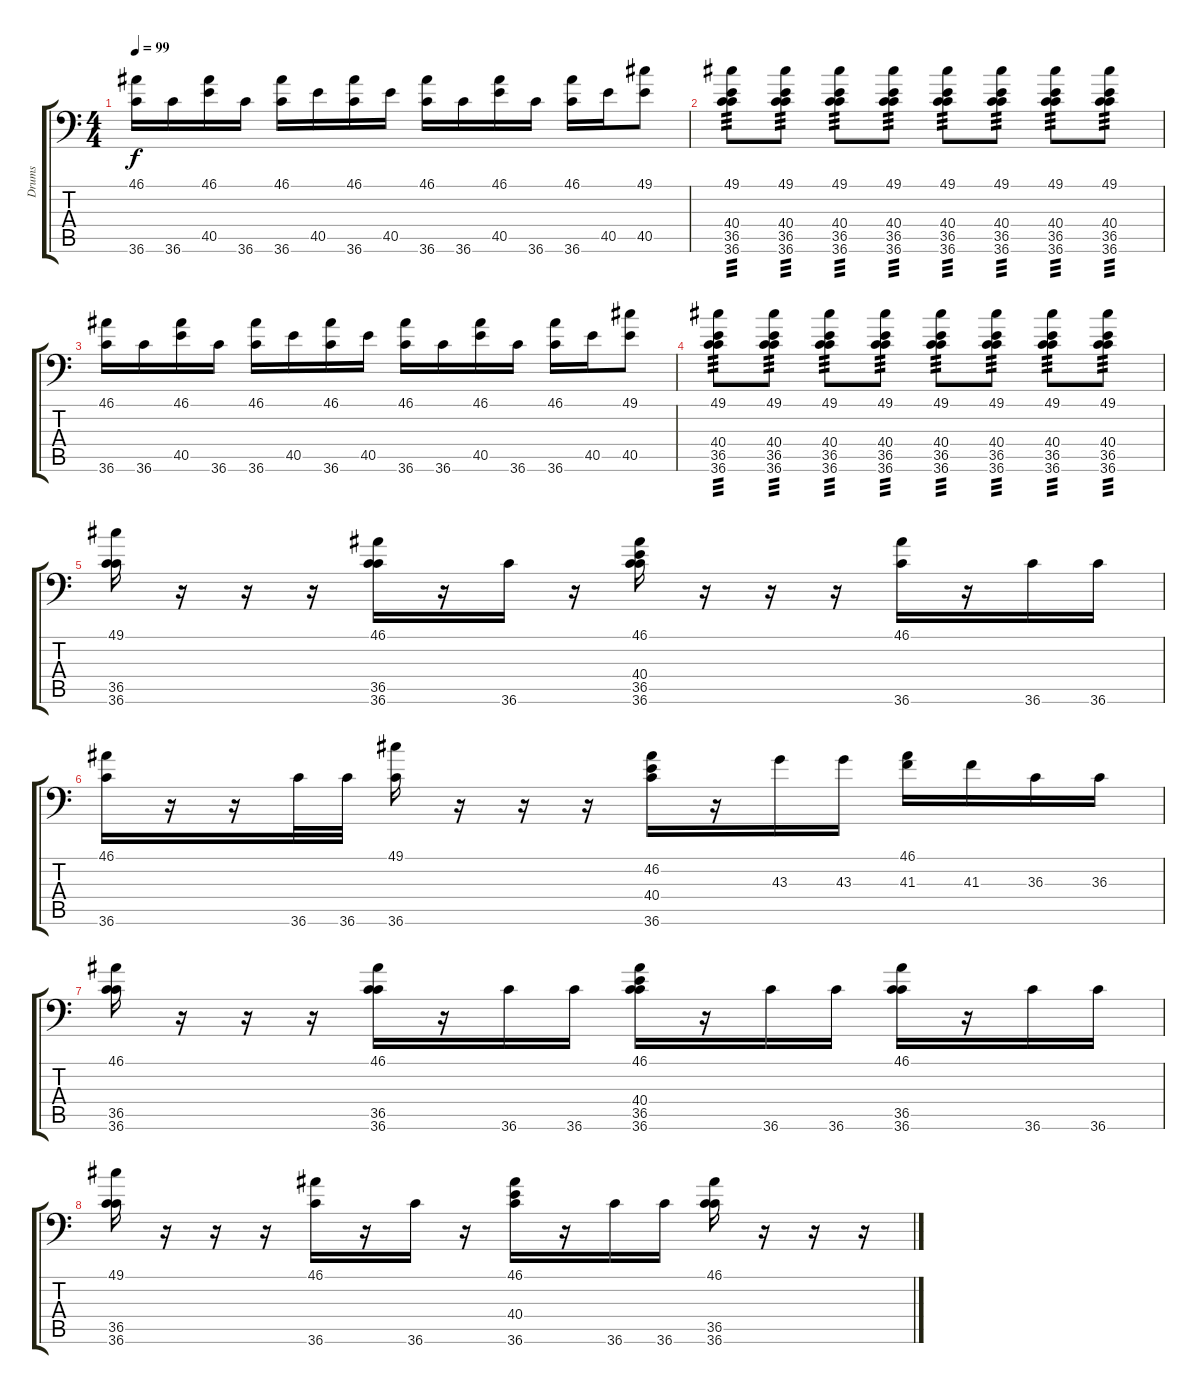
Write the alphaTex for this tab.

\track ("Drums" "Drums") {instrument synthdrum}
\staff {score tabs}
\tuning (C-1 C-1 C-1 C-1 C-1 C-1) {hide}
\ts (4 4)
\tempo 99
\clef f4
\ks c
(46.1 36.6).16{dy f} 36.6.16 (46.1 40.5).16 36.6.16 (46.1 36.6).16 40.5.16 (46.1 36.6).16 40.5.16 (46.1 36.6).16 36.6.16 (46.1 40.5).16 36.6.16 (46.1 36.6).16 40.5.16 (49.1 40.5).8 |
(49.1 40.4 36.5 36.6).8{tp 3} (49.1 40.4 36.5 36.6).8{tp 3} (49.1 40.4 36.5 36.6).8{tp 3} (49.1 40.4 36.5 36.6).8{tp 3} (49.1 40.4 36.5 36.6).8{tp 3} (49.1 40.4 36.5 36.6).8{tp 3} (49.1 40.4 36.5 36.6).8{tp 3} (49.1 40.4 36.5 36.6).8{tp 3} |
(46.1 36.6).16 36.6.16 (46.1 40.5).16 36.6.16 (46.1 36.6).16 40.5.16 (46.1 36.6).16 40.5.16 (46.1 36.6).16 36.6.16 (46.1 40.5).16 36.6.16 (46.1 36.6).16 40.5.16 (49.1 40.5).8 |
(49.1 40.4 36.5 36.6).8{tp 3} (49.1 40.4 36.5 36.6).8{tp 3} (49.1 40.4 36.5 36.6).8{tp 3} (49.1 40.4 36.5 36.6).8{tp 3} (49.1 40.4 36.5 36.6).8{tp 3} (49.1 40.4 36.5 36.6).8{tp 3} (49.1 40.4 36.5 36.6).8{tp 3} (49.1 40.4 36.5 36.6).8{tp 3} |
(49.1 36.5 36.6).16 r.16 r.16 r.16 (46.1 36.5 36.6).16 r.16 36.6.16 r.16 (46.1 40.4 36.5 36.6).16 r.16 r.16 r.16 (46.1 36.6).16 r.16 36.6.16 36.6.16 |
(46.1 36.6).16 r.16 r.16 36.6.32 36.6.32 (49.1 36.6).16 r.16 r.16 r.16 (46.2 40.4 36.6).16 r.16 43.3.16 43.3.16 (46.1 41.3).16 41.3.16 36.3.16 36.3.16 |
(46.1 36.5 36.6).16 r.16 r.16 r.16 (46.1 36.5 36.6).16 r.16 36.6.16 36.6.16 (46.1 40.4 36.5 36.6).16 r.16 36.6.16 36.6.16 (46.1 36.5 36.6).16 r.16 36.6.16 36.6.16 |
(49.1 36.5 36.6).16 r.16 r.16 r.16 (46.1 36.6).16 r.16 36.6.16 r.16 (46.1 40.4 36.6).16 r.16 36.6.16 36.6.16 (46.1 36.5 36.6).16 r.16 r.16 r.16
